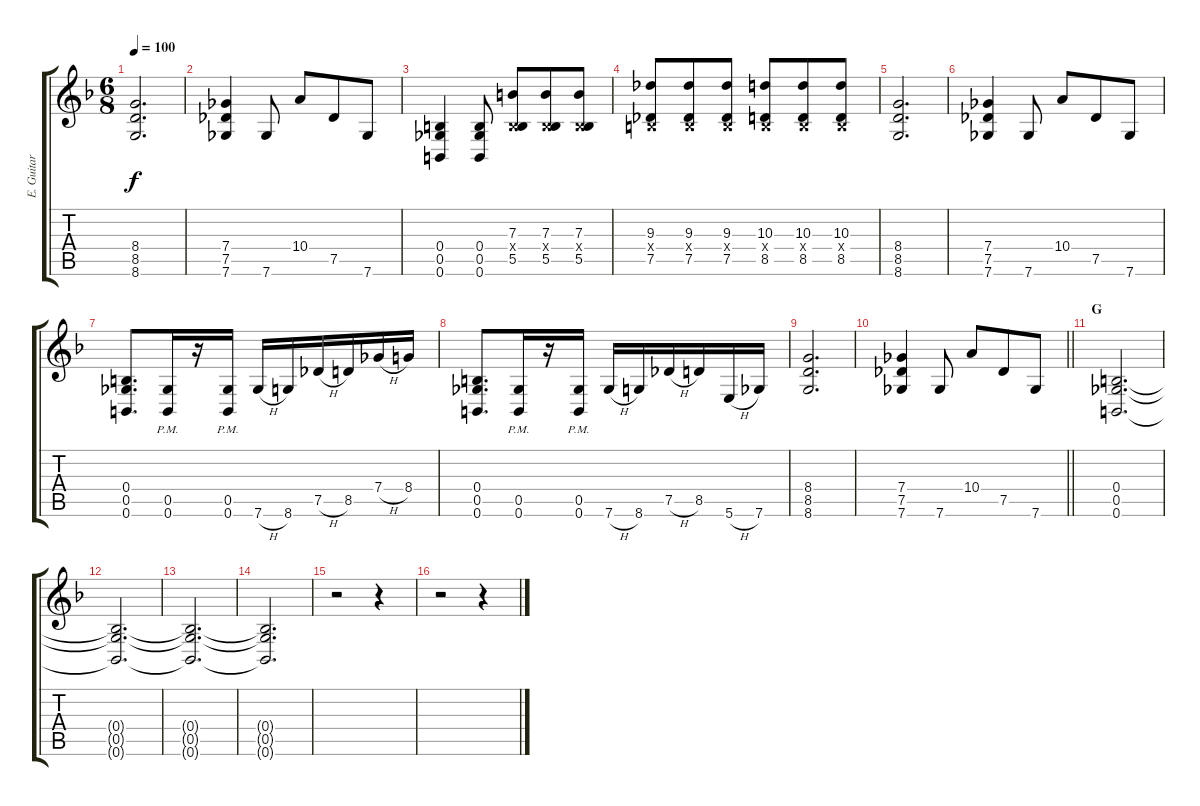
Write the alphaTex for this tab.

\track ("E. Guitar II" "E. Guitar ") {instrument overdrivenguitar}
\staff {score tabs}
\tuning (Db4 Ab3 E3 B2 Gb2 B1) {hide}
\ts (6 8)
\tempo 100
\clef g2
\ks f
(8.4 8.5 8.6).2{d dy f} |
(7.4 7.5 7.6).4 7.6.8 10.4.8 7.5.8 7.6.8 |
(0.4 0.5 0.6).4 (0.4 0.5 0.6).8 (7.3 0.4{x} 5.5).8 (7.3 0.4{x} 5.5).8 (7.3 0.4{x} 5.5).8 |
(9.3 0.4{x} 7.5).8 (9.3 0.4{x} 7.5).8 (9.3 0.4{x} 7.5).8 (10.3 0.4{x} 8.5).8 (10.3 0.4{x} 8.5).8 (10.3 0.4{x} 8.5).8 |
(8.4 8.5 8.6).2{d} |
(7.4 7.5 7.6).4 7.6.8 10.4.8 7.5.8 7.6.8 |
(0.4 0.5 0.6).8{d} (0.5{pm} 0.6{pm}).16 r.16 (0.5{pm} 0.6{pm}).16 7.6{h}.16 8.6.16 7.5{h}.16 8.5.16 7.4{h}.16 8.4.16 |
(0.4 0.5 0.6).8{d} (0.5{pm} 0.6{pm}).16 r.16 (0.5{pm} 0.6{pm}).16 7.6{h}.16 8.6.16 7.5{h}.16 8.5.16 5.6{h}.16 7.6.16 |
(8.4 8.5 8.6).2{d} |
\barLineRight lightlight
(7.4 7.5 7.6).4 7.6.8 10.4.8 7.5.8 7.6.8 |
\section ("" "G")
(0.4 0.5 0.6).2{d} |
(0.4{t} 0.5{t} 0.6{t}).2{d} |
(0.4{t} 0.5{t} 0.6{t}).2{d} |
(0.4{t} 0.5{t} 0.6{t}).2{d} |
r.2 r.4 |
r.2 r.4
